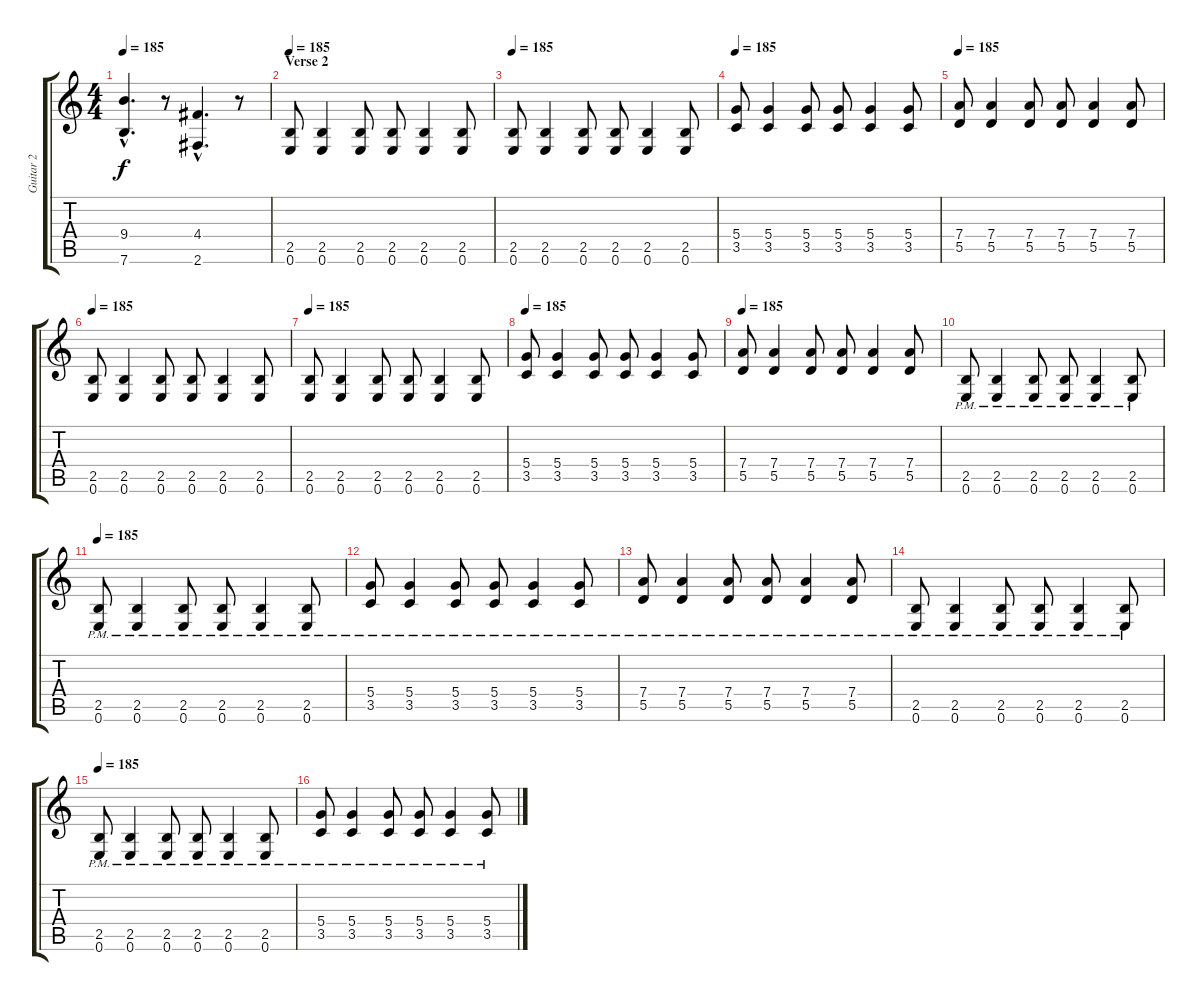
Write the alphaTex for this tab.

\track ("Guitar 2 " "Guitar 2 ") {instrument distortionguitar}
\staff {score tabs}
\tuning (E4 B3 G3 D3 A2 E2) {hide}
\ts (4 4)
\tempo 185
\clef g2
\ks c
(9.4{hac} 7.6{hac}).4{d dy f} r.8 (4.4{hac} 2.6{hac}).4{d} r.8 |
\section ("" "Verse 2")
\tempo 185
(2.5 0.6).8 (2.5 0.6).4 (2.5 0.6).8 (2.5 0.6).8 (2.5 0.6).4 (2.5 0.6).8 |
\tempo 185
(2.5 0.6).8 (2.5 0.6).4 (2.5 0.6).8 (2.5 0.6).8 (2.5 0.6).4 (2.5 0.6).8 |
\tempo 185
(5.4 3.5).8 (5.4 3.5).4 (5.4 3.5).8 (5.4 3.5).8 (5.4 3.5).4 (5.4 3.5).8 |
\tempo 185
(7.4 5.5).8 (7.4 5.5).4 (7.4 5.5).8 (7.4 5.5).8 (7.4 5.5).4 (7.4 5.5).8 |
\tempo 185
(2.5 0.6).8 (2.5 0.6).4 (2.5 0.6).8 (2.5 0.6).8 (2.5 0.6).4 (2.5 0.6).8 |
\tempo 185
(2.5 0.6).8 (2.5 0.6).4 (2.5 0.6).8 (2.5 0.6).8 (2.5 0.6).4 (2.5 0.6).8 |
\tempo 185
(5.4 3.5).8 (5.4 3.5).4 (5.4 3.5).8 (5.4 3.5).8 (5.4 3.5).4 (5.4 3.5).8 |
\tempo 185
(7.4 5.5).8 (7.4 5.5).4 (7.4 5.5).8 (7.4 5.5).8 (7.4 5.5).4 (7.4 5.5).8 |
(2.5{pm} 0.6{pm}).8{instrument distortionguitar} (2.5{pm} 0.6{pm}).4 (2.5{pm} 0.6{pm}).8 (2.5{pm} 0.6{pm}).8 (2.5{pm} 0.6{pm}).4 (2.5{pm} 0.6{pm}).8 |
\tempo 185
(2.5{pm} 0.6{pm}).8 (2.5{pm} 0.6{pm}).4 (2.5{pm} 0.6{pm}).8 (2.5{pm} 0.6{pm}).8 (2.5{pm} 0.6{pm}).4 (2.5{pm} 0.6{pm}).8 |
(5.4{pm} 3.5{pm}).8 (5.4{pm} 3.5{pm}).4 (5.4{pm} 3.5{pm}).8 (5.4{pm} 3.5{pm}).8 (5.4{pm} 3.5{pm}).4 (5.4{pm} 3.5{pm}).8 |
(7.4{pm} 5.5{pm}).8 (7.4{pm} 5.5{pm}).4 (7.4{pm} 5.5{pm}).8 (7.4{pm} 5.5{pm}).8 (7.4{pm} 5.5{pm}).4 (7.4{pm} 5.5{pm}).8 |
(2.5{pm} 0.6{pm}).8 (2.5{pm} 0.6{pm}).4 (2.5{pm} 0.6{pm}).8 (2.5{pm} 0.6{pm}).8 (2.5{pm} 0.6{pm}).4 (2.5{pm} 0.6{pm}).8 |
\tempo 185
(2.5{pm} 0.6{pm}).8 (2.5{pm} 0.6{pm}).4 (2.5{pm} 0.6{pm}).8 (2.5{pm} 0.6{pm}).8 (2.5{pm} 0.6{pm}).4 (2.5{pm} 0.6{pm}).8 |
(5.4{pm} 3.5{pm}).8 (5.4{pm} 3.5{pm}).4 (5.4{pm} 3.5{pm}).8 (5.4{pm} 3.5{pm}).8 (5.4{pm} 3.5{pm}).4 (5.4{pm} 3.5{pm}).8
